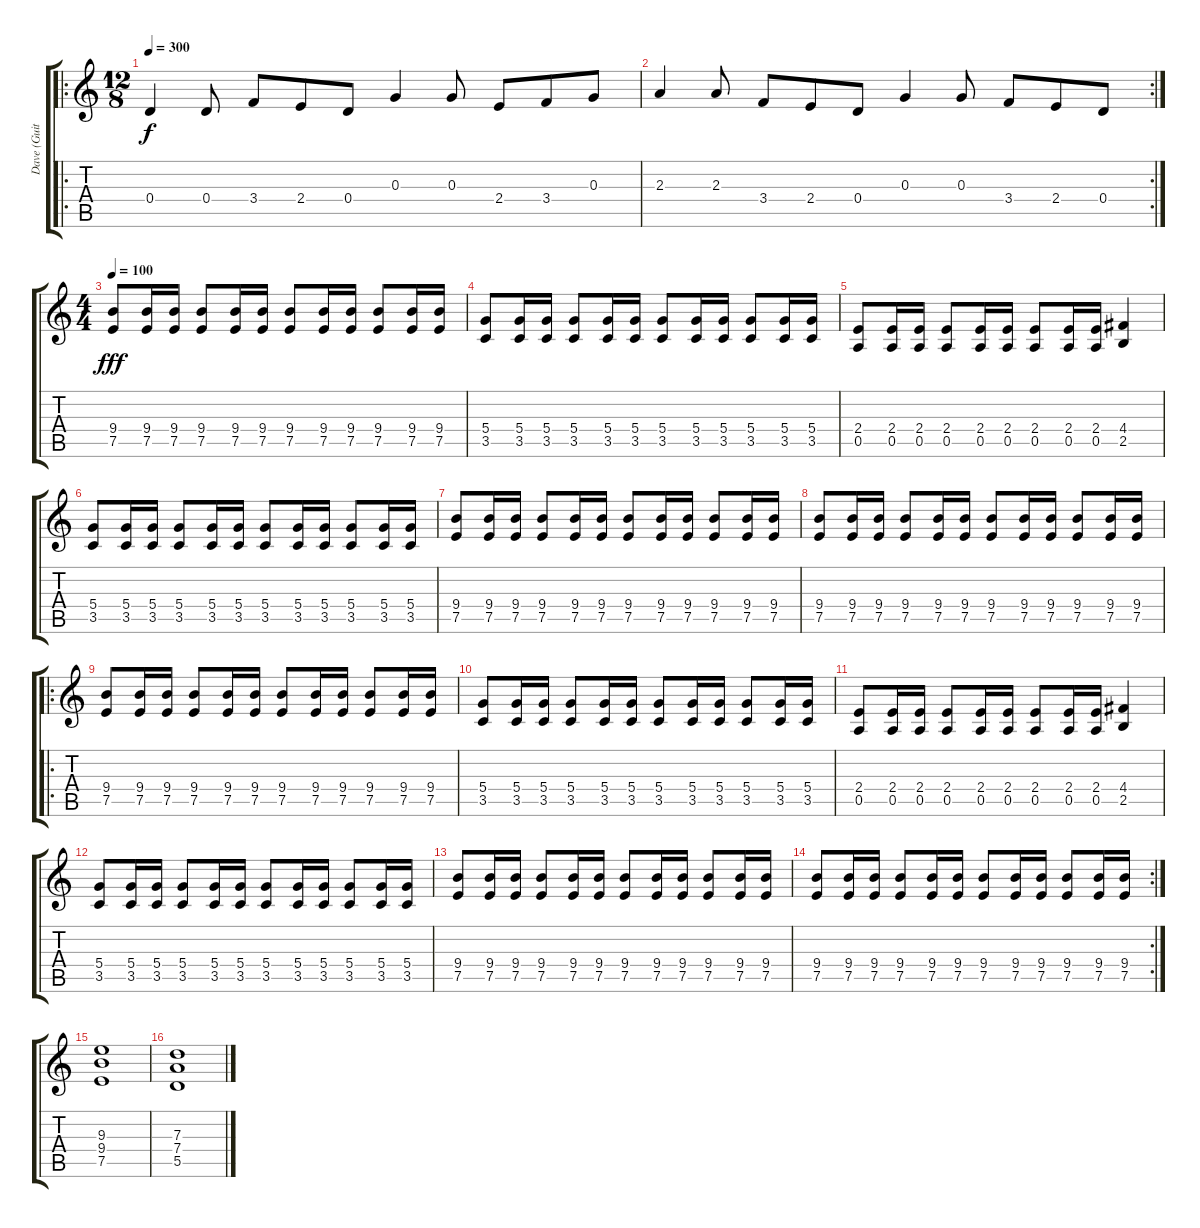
\track ("Dave (Guitar)" "Dave (Guit") {instrument distortionguitar}
\staff {score tabs}
\tuning (E4 B3 G3 D3 A2 E2) {hide}
\ro
\ts (12 8)
\tempo 300
\clef g2
\ks c
0.4.4{dy f} 0.4.8 3.4.8 2.4.8 0.4.8 0.3.4 0.3.8 2.4.8 3.4.8 0.3.8 |
\rc 2
2.3.4 2.3.8 3.4.8 2.4.8 0.4.8 0.3.4 0.3.8 3.4.8 2.4.8 0.4.8 |
\ts (4 4)
\tempo 100
(9.4 7.5).8{dy fff} (9.4 7.5).16 (9.4 7.5).16 (9.4 7.5).8 (9.4 7.5).16 (9.4 7.5).16 (9.4 7.5).8 (9.4 7.5).16 (9.4 7.5).16 (9.4 7.5).8 (9.4 7.5).16 (9.4 7.5).16 |
(5.4 3.5).8 (5.4 3.5).16 (5.4 3.5).16 (5.4 3.5).8 (5.4 3.5).16 (5.4 3.5).16 (5.4 3.5).8 (5.4 3.5).16 (5.4 3.5).16 (5.4 3.5).8 (5.4 3.5).16 (5.4 3.5).16 |
(2.4 0.5).8 (2.4 0.5).16 (2.4 0.5).16 (2.4 0.5).8 (2.4 0.5).16 (2.4 0.5).16 (2.4 0.5).8 (2.4 0.5).16 (2.4 0.5).16 (4.4 2.5).4 |
(5.4 3.5).8 (5.4 3.5).16 (5.4 3.5).16 (5.4 3.5).8 (5.4 3.5).16 (5.4 3.5).16 (5.4 3.5).8 (5.4 3.5).16 (5.4 3.5).16 (5.4 3.5).8 (5.4 3.5).16 (5.4 3.5).16 |
(9.4 7.5).8 (9.4 7.5).16 (9.4 7.5).16 (9.4 7.5).8 (9.4 7.5).16 (9.4 7.5).16 (9.4 7.5).8 (9.4 7.5).16 (9.4 7.5).16 (9.4 7.5).8 (9.4 7.5).16 (9.4 7.5).16 |
(9.4 7.5).8 (9.4 7.5).16 (9.4 7.5).16 (9.4 7.5).8 (9.4 7.5).16 (9.4 7.5).16 (9.4 7.5).8 (9.4 7.5).16 (9.4 7.5).16 (9.4 7.5).8 (9.4 7.5).16 (9.4 7.5).16 |
\ro
(9.4 7.5).8 (9.4 7.5).16 (9.4 7.5).16 (9.4 7.5).8 (9.4 7.5).16 (9.4 7.5).16 (9.4 7.5).8 (9.4 7.5).16 (9.4 7.5).16 (9.4 7.5).8 (9.4 7.5).16 (9.4 7.5).16 |
(5.4 3.5).8 (5.4 3.5).16 (5.4 3.5).16 (5.4 3.5).8 (5.4 3.5).16 (5.4 3.5).16 (5.4 3.5).8 (5.4 3.5).16 (5.4 3.5).16 (5.4 3.5).8 (5.4 3.5).16 (5.4 3.5).16 |
(2.4 0.5).8 (2.4 0.5).16 (2.4 0.5).16 (2.4 0.5).8 (2.4 0.5).16 (2.4 0.5).16 (2.4 0.5).8 (2.4 0.5).16 (2.4 0.5).16 (4.4 2.5).4 |
(5.4 3.5).8 (5.4 3.5).16 (5.4 3.5).16 (5.4 3.5).8 (5.4 3.5).16 (5.4 3.5).16 (5.4 3.5).8 (5.4 3.5).16 (5.4 3.5).16 (5.4 3.5).8 (5.4 3.5).16 (5.4 3.5).16 |
(9.4 7.5).8 (9.4 7.5).16 (9.4 7.5).16 (9.4 7.5).8 (9.4 7.5).16 (9.4 7.5).16 (9.4 7.5).8 (9.4 7.5).16 (9.4 7.5).16 (9.4 7.5).8 (9.4 7.5).16 (9.4 7.5).16 |
\rc 2
(9.4 7.5).8 (9.4 7.5).16 (9.4 7.5).16 (9.4 7.5).8 (9.4 7.5).16 (9.4 7.5).16 (9.4 7.5).8 (9.4 7.5).16 (9.4 7.5).16 (9.4 7.5).8 (9.4 7.5).16 (9.4 7.5).16 |
(9.3 9.4 7.5).1 |
(7.3 7.4 5.5).1
